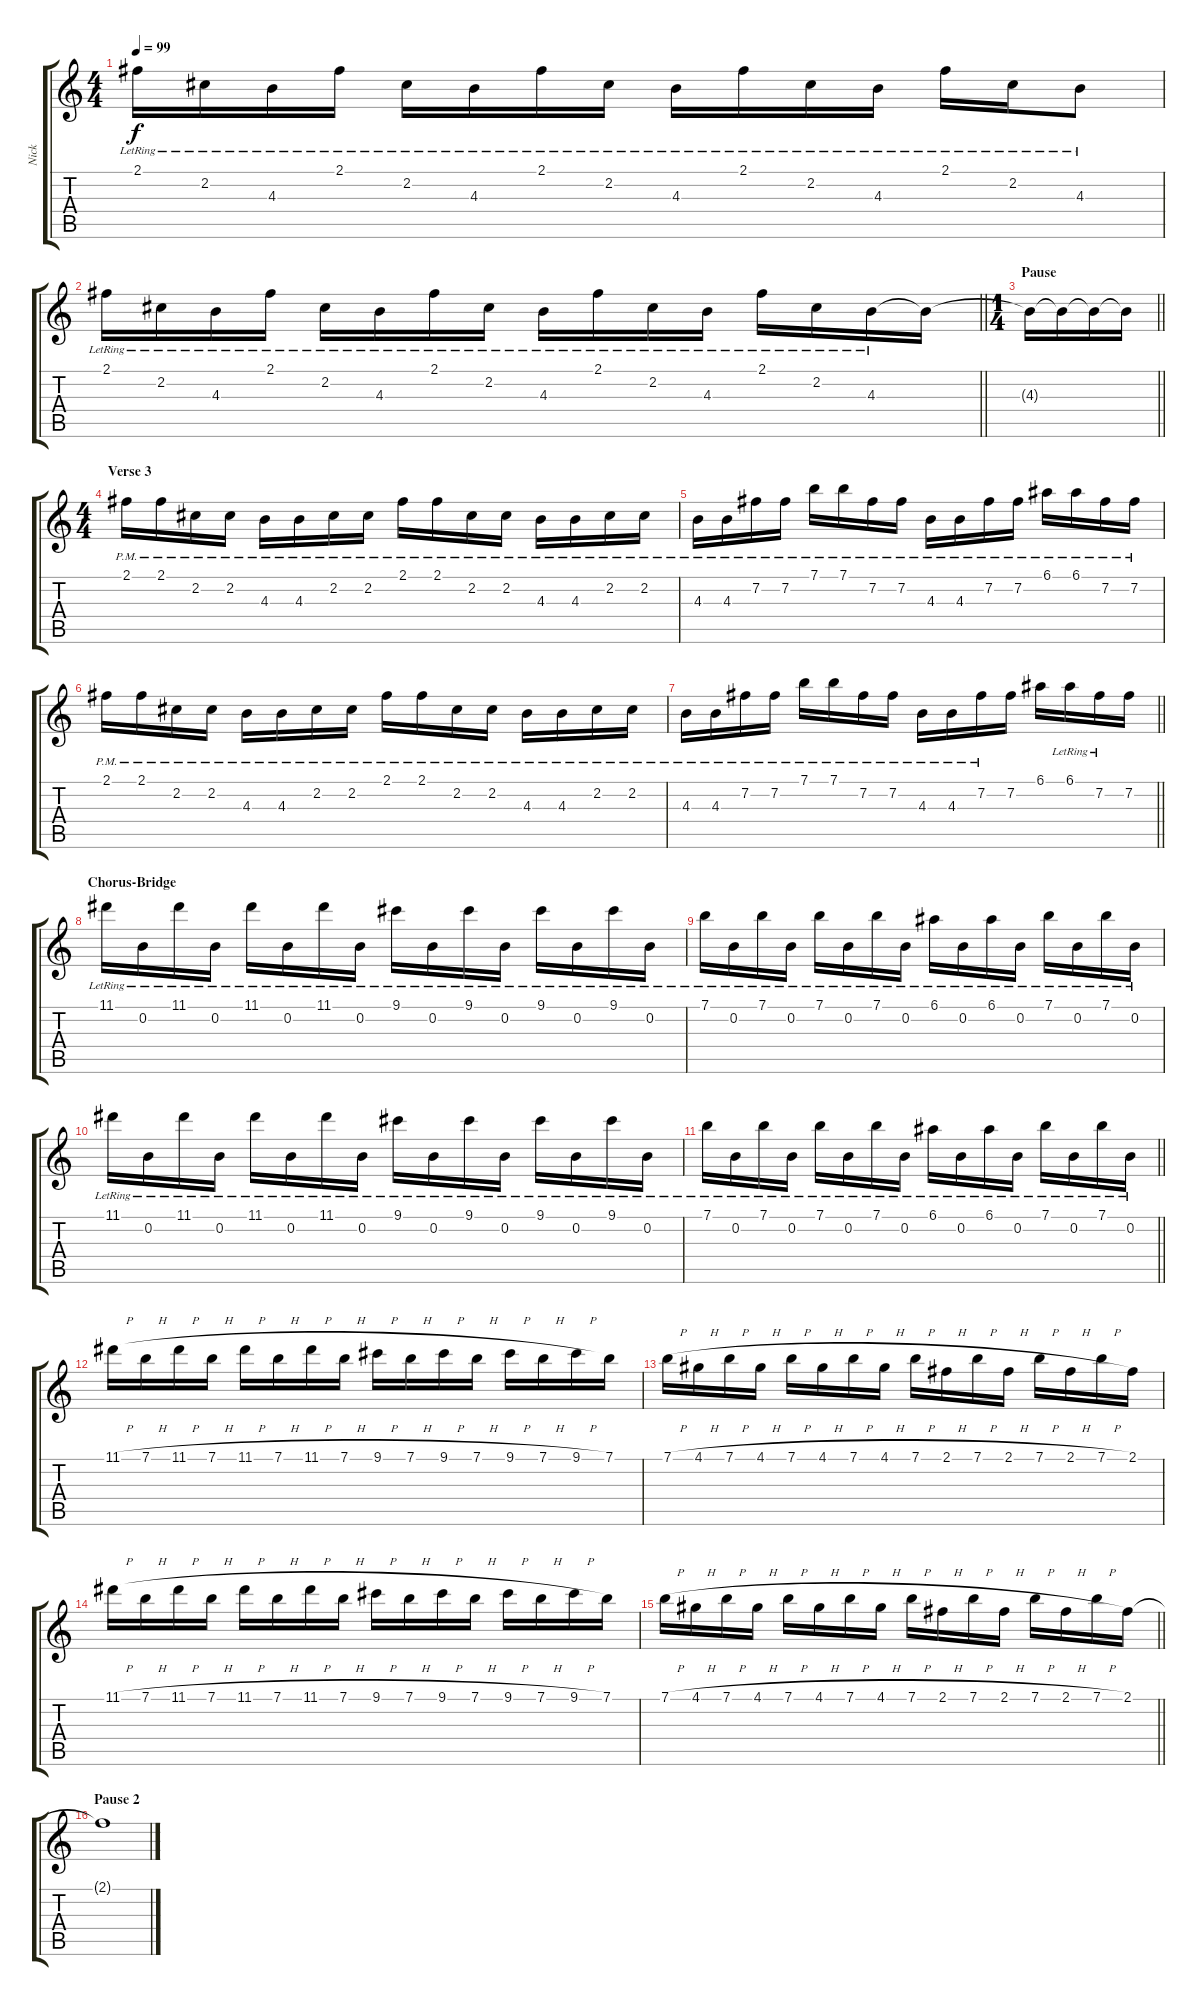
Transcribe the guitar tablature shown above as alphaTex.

\track ("Nick" "Nick") {instrument overdrivenguitar}
\staff {score tabs}
\tuning (E4 B3 G3 D3 A2 D2) {hide}
\ts (4 4)
\tempo 99
\clef g2
\ks c
2.1{lr}.16{dy f volume 10 instrument acousticguitarsteel} 2.2{lr}.16 4.3{lr}.16 2.1{lr}.16 2.2{lr}.16 4.3{lr}.16 2.1{lr}.16 2.2{lr}.16 4.3{lr}.16 2.1{lr}.16 2.2{lr}.16 4.3{lr}.16 2.1{lr}.16 2.2{lr}.16 4.3{lr}.8 |
\barLineRight lightlight
2.1{lr}.16{volume 10 instrument acousticguitarsteel} 2.2{lr}.16 4.3{lr}.16 2.1{lr}.16 2.2{lr}.16 4.3{lr}.16 2.1{lr}.16 2.2{lr}.16 4.3{lr}.16 2.1{lr}.16 2.2{lr}.16 4.3{lr}.16 2.1{lr}.16 2.2{lr}.16 4.3{lr}.16 4.3{t}.16 |
\ts (1 4)
\section ("" "Pause")
\barLineRight lightlight
4.3{t}.16 4.3{t}.16 4.3{t}.16 4.3{t}.16 |
\ts (4 4)
\section ("" "Verse 3 ")
2.1{pm}.16{volume 16 instrument distortionguitar} 2.1{pm}.16 2.2{pm}.16 2.2{pm}.16 4.3{pm}.16 4.3{pm}.16 2.2{pm}.16 2.2{pm}.16 2.1{pm}.16{volume 16 instrument distortionguitar} 2.1{pm}.16 2.2{pm}.16 2.2{pm}.16 4.3{pm}.16 4.3{pm}.16 2.2{pm}.16 2.2{pm}.16 |
4.3{pm}.16 4.3{pm}.16 7.2{pm}.16 7.2{pm}.16 7.1{pm}.16 7.1{pm}.16 7.2{pm}.16 7.2{pm}.16 4.3{pm}.16 4.3{pm}.16 7.2{pm}.16 7.2{pm}.16 6.1{pm}.16 6.1{pm}.16 7.2{pm}.16 7.2{pm}.16 |
2.1{pm}.16{volume 16 instrument distortionguitar} 2.1{pm}.16 2.2{pm}.16 2.2{pm}.16 4.3{pm}.16 4.3{pm}.16 2.2{pm}.16 2.2{pm}.16 2.1{pm}.16{volume 16 instrument distortionguitar} 2.1{pm}.16 2.2{pm}.16 2.2{pm}.16 4.3{pm}.16 4.3{pm}.16 2.2{pm}.16 2.2{pm}.16 |
\barLineRight lightlight
4.3{pm}.16 4.3{pm}.16 7.2{pm}.16 7.2{pm}.16 7.1{pm}.16 7.1{pm}.16 7.2{pm}.16 7.2{pm}.16 4.3{pm}.16 4.3{pm}.16 7.2{pm}.16 7.2.16 6.1.16 6.1{lr}.16 7.2{lr}.16 7.2.16 |
\section ("" "Chorus-Bridge")
11.1{lr}.16 0.2{lr}.16 11.1{lr}.16 0.2{lr}.16 11.1{lr}.16 0.2{lr}.16 11.1{lr}.16 0.2{lr}.16 9.1{lr}.16 0.2{lr}.16 9.1{lr}.16 0.2{lr}.16 9.1{lr}.16 0.2{lr}.16 9.1{lr}.16 0.2{lr}.16 |
7.1{lr}.16 0.2{lr}.16 7.1{lr}.16 0.2{lr}.16 7.1{lr}.16 0.2{lr}.16 7.1{lr}.16 0.2{lr}.16 6.1{lr}.16 0.2{lr}.16 6.1{lr}.16 0.2{lr}.16 7.1{lr}.16 0.2{lr}.16 7.1{lr}.16 0.2{lr}.16 |
11.1{lr}.16 0.2{lr}.16 11.1{lr}.16 0.2{lr}.16 11.1{lr}.16 0.2{lr}.16 11.1{lr}.16 0.2{lr}.16 9.1{lr}.16 0.2{lr}.16 9.1{lr}.16 0.2{lr}.16 9.1{lr}.16 0.2{lr}.16 9.1{lr}.16 0.2{lr}.16 |
\barLineRight lightlight
7.1{lr}.16 0.2{lr}.16 7.1{lr}.16 0.2{lr}.16 7.1{lr}.16 0.2{lr}.16 7.1{lr}.16 0.2{lr}.16 6.1{lr}.16 0.2{lr}.16 6.1{lr}.16 0.2{lr}.16 7.1{lr}.16 0.2{lr}.16 7.1{lr}.16 0.2{lr}.16 |
\section ("" "")
11.1{h}.16 7.1{h}.16 11.1{h}.16 7.1{h}.16 11.1{h}.16 7.1{h}.16 11.1{h}.16 7.1{h}.16 9.1{h}.16 7.1{h}.16 9.1{h}.16 7.1{h}.16 9.1{h}.16 7.1{h}.16 9.1{h}.16 7.1.16 |
7.1{h}.16 4.1{h}.16 7.1{h}.16 4.1{h}.16 7.1{h}.16 4.1{h}.16 7.1{h}.16 4.1{h}.16 7.1{h}.16 2.1{h}.16 7.1{h}.16 2.1{h}.16 7.1{h}.16 2.1{h}.16 7.1{h}.16 2.1.16 |
11.1{h}.16 7.1{h}.16 11.1{h}.16 7.1{h}.16 11.1{h}.16 7.1{h}.16 11.1{h}.16 7.1{h}.16 9.1{h}.16 7.1{h}.16 9.1{h}.16 7.1{h}.16 9.1{h}.16 7.1{h}.16 9.1{h}.16 7.1.16 |
\barLineRight lightlight
7.1{h}.16 4.1{h}.16 7.1{h}.16 4.1{h}.16 7.1{h}.16 4.1{h}.16 7.1{h}.16 4.1{h}.16 7.1{h}.16 2.1{h}.16 7.1{h}.16 2.1{h}.16 7.1{h}.16 2.1{h}.16 7.1{h}.16 2.1.16 |
\section ("" "Pause 2")
2.1{t}.1
